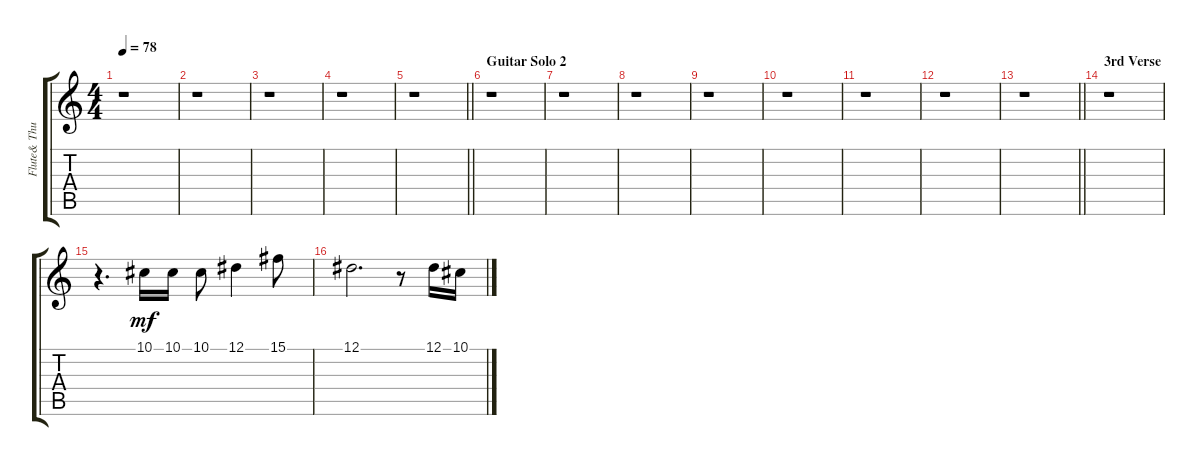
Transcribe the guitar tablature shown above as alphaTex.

\track ("Flute& Thunder" "Flute& Thu") {instrument flute}
\staff {score tabs}
\tuning (Eb4 Bb3 Gb3 Db3 Ab2 Eb2) {hide}
\ts (4 4)
\tempo 78
\clef g2
\ks c
r.1{dy mf} |
r.1 |
r.1 |
r.1 |
\barLineRight lightlight
r.1 |
\section ("" "Guitar Solo 2")
r.1 |
r.1 |
r.1 |
r.1 |
r.1 |
r.1 |
r.1 |
\barLineRight lightlight
r.1 |
\section ("" "3rd Verse")
r.1 |
r.4{d} 10.1.16 10.1.16 10.1.8 12.1.4 15.1.8 |
12.1.2{d} r.8 12.1.16 10.1.16
